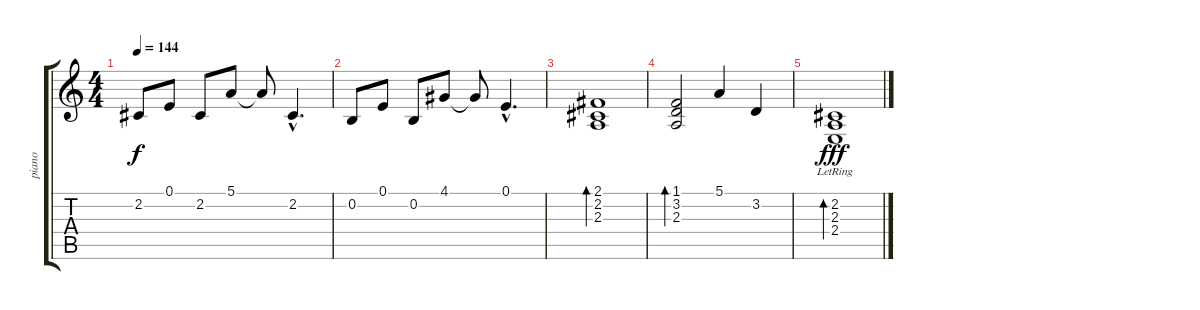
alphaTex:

\track ("piano" "piano") {instrument electricgrandpiano}
\staff {score tabs}
\tuning (E4 B3 G3 D3 A2 E2) {hide}
\ts (4 4)
\tempo 144
\clef g2
\ks c
2.2.8{dy f} 0.1.8 2.2.8 5.1.8 5.1{t}.8 2.2{hac}.4{d} |
0.2.8 0.1.8 0.2.8 4.1.8 4.1{t}.8 0.1{hac}.4{d} |
(2.1 2.2 2.3).1{bd 240} |
(1.1 3.2 2.3).2{bd 240} 5.1.4 3.2.4 |
(2.2 2.3 2.4{lr}).1{bd 480 dy fff}
